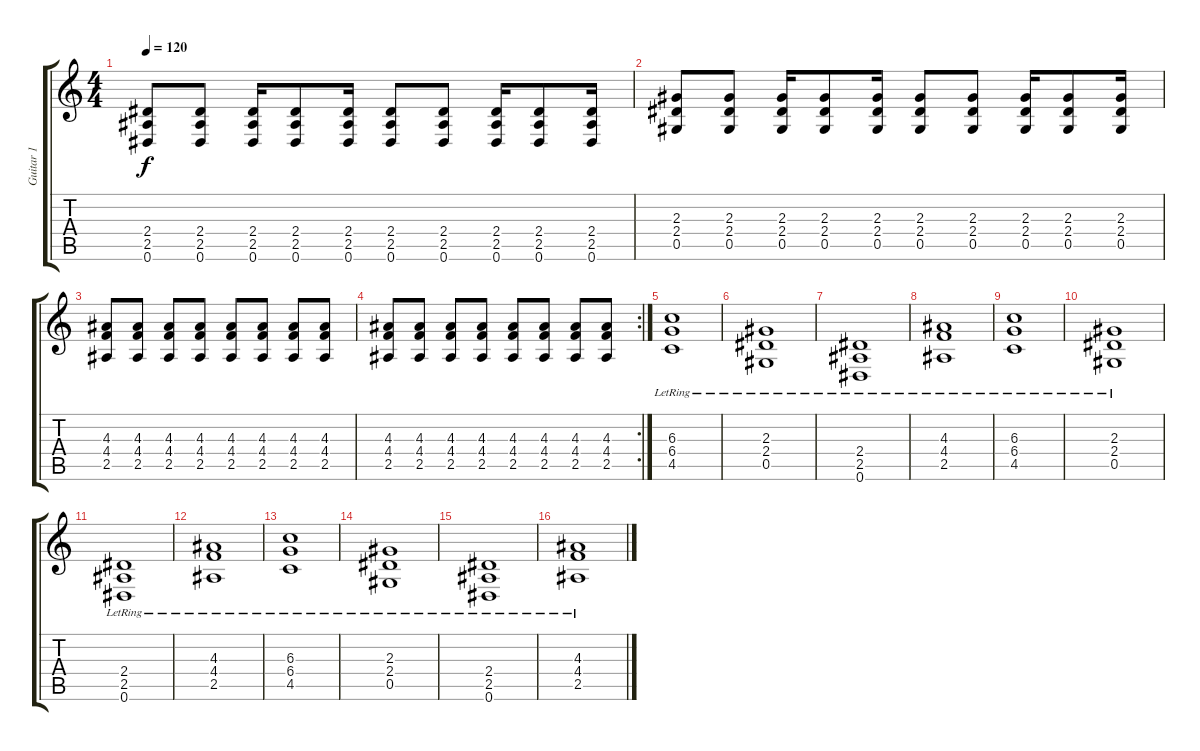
\track ("Guitar 1" "Guitar 1") {instrument acousticguitarsteel}
\staff {score tabs}
\tuning (Eb4 Bb3 Gb3 Db3 Ab2 Eb2) {hide}
\ts (4 4)
\tempo 120
\clef g2
\ks c
(2.4 2.5 0.6).8{dy f} (2.4 2.5 0.6).8 (2.4 2.5 0.6).16 (2.4 2.5 0.6).8 (2.4 2.5 0.6).16 (2.4 2.5 0.6).8 (2.4 2.5 0.6).8 (2.4 2.5 0.6).16 (2.4 2.5 0.6).8 (2.4 2.5 0.6).16 |
(2.3 2.4 0.5).8 (2.3 2.4 0.5).8 (2.3 2.4 0.5).16 (2.3 2.4 0.5).8 (2.3 2.4 0.5).16 (2.3 2.4 0.5).8 (2.3 2.4 0.5).8 (2.3 2.4 0.5).16 (2.3 2.4 0.5).8 (2.3 2.4 0.5).16 |
(4.3 4.4 2.5).8 (4.3 4.4 2.5).8 (4.3 4.4 2.5).8 (4.3 4.4 2.5).8 (4.3 4.4 2.5).8 (4.3 4.4 2.5).8 (4.3 4.4 2.5).8 (4.3 4.4 2.5).8 |
\rc 2
(4.3 4.4 2.5).8 (4.3 4.4 2.5).8 (4.3 4.4 2.5).8 (4.3 4.4 2.5).8 (4.3 4.4 2.5).8 (4.3 4.4 2.5).8 (4.3 4.4 2.5).8 (4.3 4.4 2.5).8 |
(6.3{lr} 6.4{lr} 4.5{lr}).1 |
(2.3{lr} 2.4{lr} 0.5{lr}).1 |
(2.4{lr} 2.5{lr} 0.6{lr}).1 |
(4.3{lr} 4.4{lr} 2.5{lr}).1 |
(6.3{lr} 6.4{lr} 4.5{lr}).1 |
(2.3{lr} 2.4{lr} 0.5{lr}).1 |
(2.4{lr} 2.5{lr} 0.6{lr}).1 |
(4.3{lr} 4.4{lr} 2.5{lr}).1 |
(6.3{lr} 6.4{lr} 4.5{lr}).1 |
(2.3{lr} 2.4{lr} 0.5{lr}).1 |
(2.4{lr} 2.5{lr} 0.6{lr}).1 |
(4.3{lr} 4.4{lr} 2.5{lr}).1
